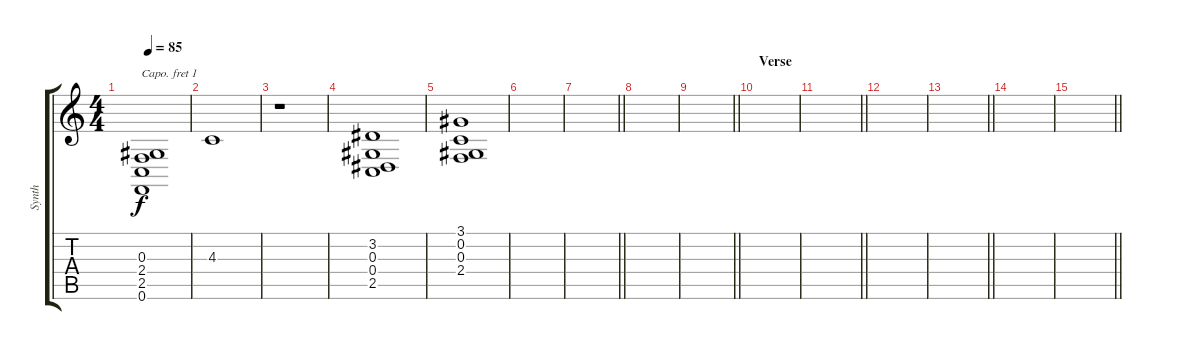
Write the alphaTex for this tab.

\track ("Synth" "Synth") {instrument pad8sweep}
\staff {score tabs}
\capo 1
\tuning (E4 B3 G3 D3 A2 E2) {hide}
\ts (4 4)
\tempo 85
\clef g2
\ks c
(0.3 2.4 2.5 0.6).1{dy f} |
4.3.1{volume 11} |
r.1 |
(3.2 0.3 0.4 2.5).1 |
(3.1 0.2 0.3 2.4).1 |
|
\barLineRight lightlight
|
|
\barLineRight lightlight
|
\section ("" "Verse")
|
\barLineRight lightlight
|
|
\barLineRight lightlight
|
|
\barLineRight lightlight
